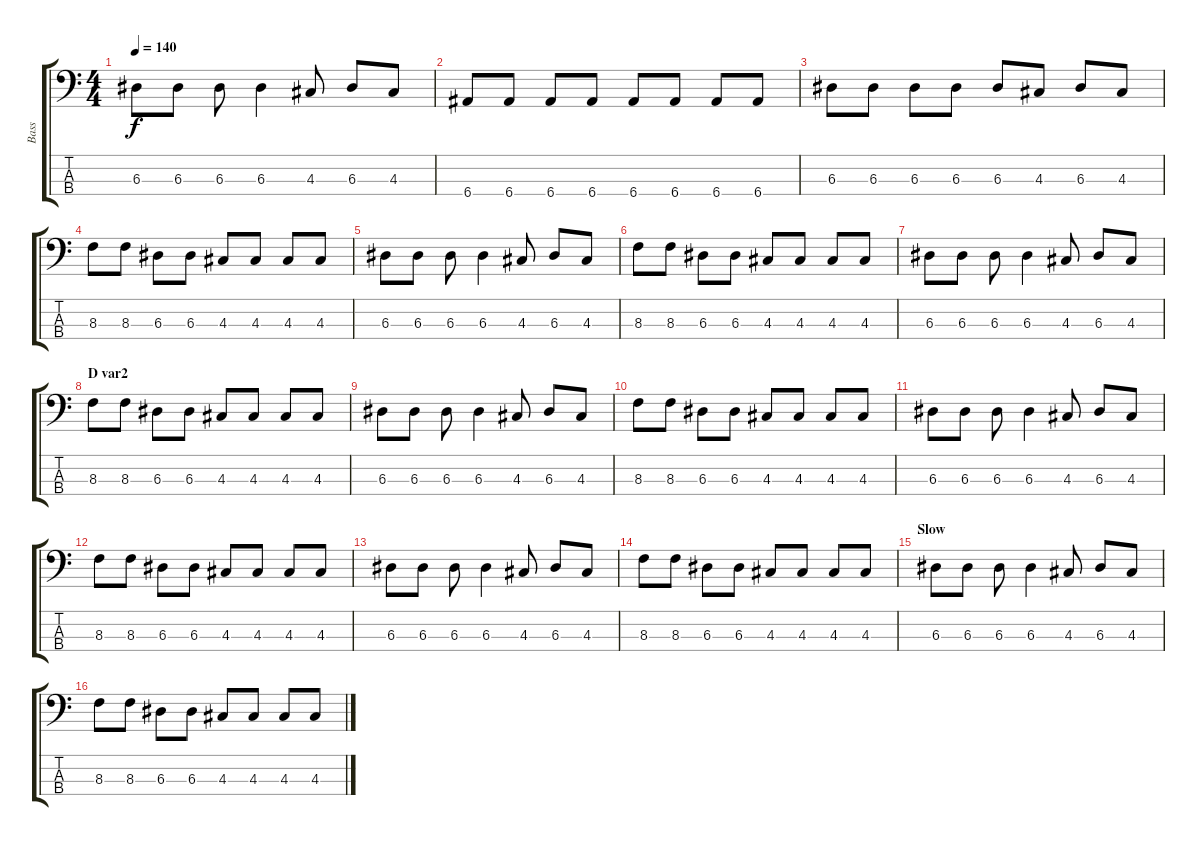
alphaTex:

\track ("Bass" "Bass") {instrument electricbassfinger}
\staff {score tabs}
\tuning (G2 D2 A1 E1) {hide}
\ts (4 4)
\tempo 140
\clef f4
\ks c
6.3.8{dy f} 6.3.8 6.3.8 6.3.4 4.3.8 6.3.8 4.3.8 |
6.4.8 6.4.8 6.4.8 6.4.8 6.4.8 6.4.8 6.4.8 6.4.8 |
6.3.8 6.3.8 6.3.8 6.3.8 6.3.8 4.3.8 6.3.8 4.3.8 |
8.3.8 8.3.8 6.3.8 6.3.8 4.3.8 4.3.8 4.3.8 4.3.8 |
6.3.8 6.3.8 6.3.8 6.3.4 4.3.8 6.3.8 4.3.8 |
8.3.8 8.3.8 6.3.8 6.3.8 4.3.8 4.3.8 4.3.8 4.3.8 |
6.3.8 6.3.8 6.3.8 6.3.4 4.3.8 6.3.8 4.3.8 |
\section ("" "D var2")
8.3.8 8.3.8 6.3.8 6.3.8 4.3.8 4.3.8 4.3.8 4.3.8 |
6.3.8 6.3.8 6.3.8 6.3.4 4.3.8 6.3.8 4.3.8 |
8.3.8 8.3.8 6.3.8 6.3.8 4.3.8 4.3.8 4.3.8 4.3.8 |
6.3.8 6.3.8 6.3.8 6.3.4 4.3.8 6.3.8 4.3.8 |
8.3.8 8.3.8 6.3.8 6.3.8 4.3.8 4.3.8 4.3.8 4.3.8 |
6.3.8 6.3.8 6.3.8 6.3.4 4.3.8 6.3.8 4.3.8 |
8.3.8 8.3.8 6.3.8 6.3.8 4.3.8 4.3.8 4.3.8 4.3.8 |
\section ("" "Slow")
6.3.8 6.3.8 6.3.8 6.3.4 4.3.8 6.3.8 4.3.8 |
8.3.8 8.3.8 6.3.8 6.3.8 4.3.8 4.3.8 4.3.8 4.3.8
